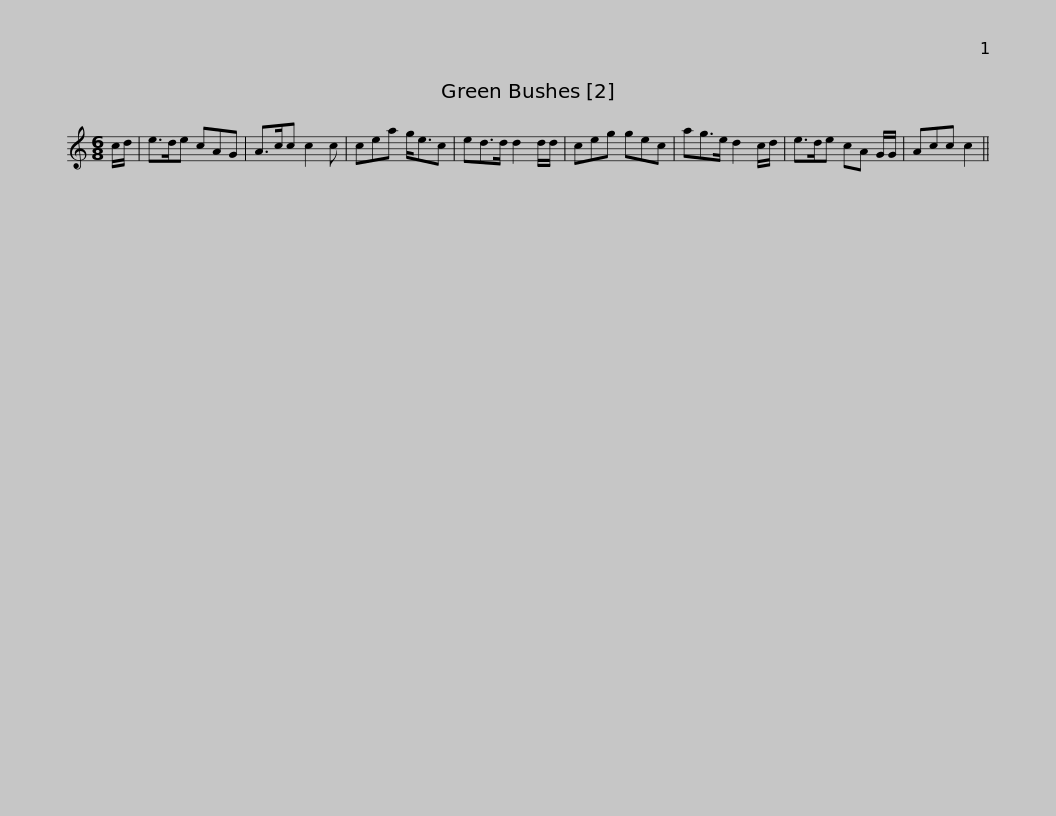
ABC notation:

X:1
L:1/8
M:6/8
I:linebreak $
K:C
V:1 treble
V:1
 c/d/ | e>de cAG | A>cc c2 c | cea g<ec | ed>d d2 d/d/ | %5
 ceg gec | ag>e d2 c/d/ |$ e>de cA G/G/ | Acc c2 || %9
